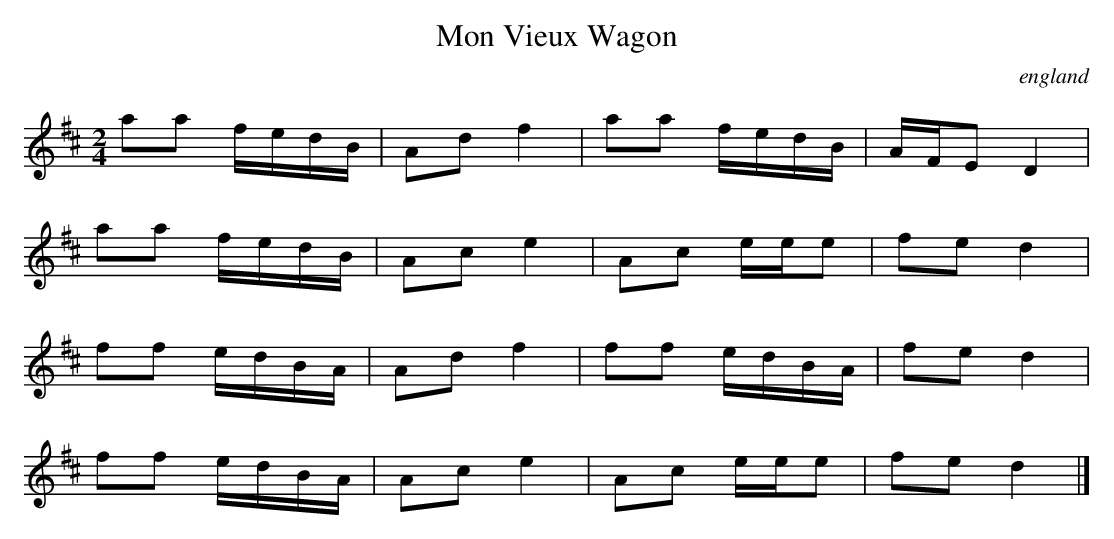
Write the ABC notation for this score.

X:1
T:Mon Vieux Wagon
O:england
M:2/4
L:1/16
K:D
a2a2 fedB|A2d2 f4|a2a2 fedB|AFE2 D4|
a2a2 fedB|A2c2 e4|A2c2 eee2|f2e2 d4|
f2f2 edBA|A2d2 f4|f2f2 edBA|f2e2 d4|
f2f2 edBA|A2c2 e4|A2c2 eee2|f2e2 d4|]
